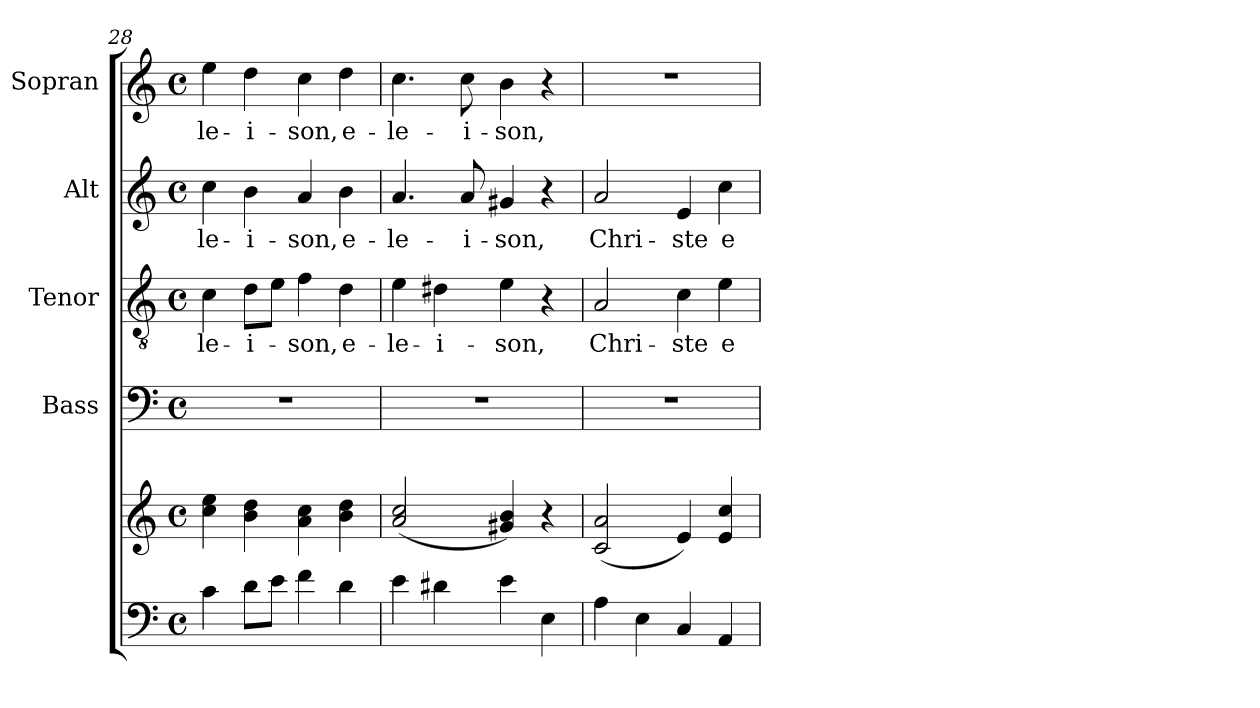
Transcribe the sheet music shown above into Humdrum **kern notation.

**kern	**kern	**kern	**kern	**text	**kern	**text	**kern	**text
*part5	*part5	*part4	*part3	*part3	*part2	*part2	*part1	*part1
*staff6	*staff5	*staff4	*staff3	*staff3	*staff2	*staff2	*staff1	*staff1
*	*	*I"Bass	*I"Tenor	*	*I"Alt	*	*I"Sopran	*
*	*	*I'B.	*I'T.	*	*I'A.	*	*I'S.	*
!!LO:PB:g=z
*clefF4	*clefG2	*clefF4	*clefGv2	*	*clefG2	*	*clefG2	*
*k[]	*k[]	*k[]	*k[]	*	*k[]	*	*k[]	*
*C:	*C:	*C:	*C:	*	*C:	*	*C:	*
*M4/4	*M4/4	*M4/4	*M4/4	*	*M4/4	*	*M4/4	*
*met(c)	*met(c)	*met(c)	*met(c)	*	*met(c)	*	*met(c)	*
=28	=28	=28	=28	=28	=28	=28	=28	=28
!	!	!	!	!LO:LY:b	!	!LO:LY:b	!	!LO:LY:b
4c\	4cc\ 4ee\	1r	4c\	-le-	4cc\	-le-	4ee\	-le-
!	!	!	!	!LO:LY:b	!	!LO:LY:b	!	!LO:LY:b
8d\L	4b\ 4dd\	.	8d\L	-i-	4b\	-i-	4dd\	-i-
8e\J	.	.	8e\J	.	.	.	.	.
!	!	!	!	!LO:LY:b	!	!LO:LY:b	!	!LO:LY:b
4f\	4a\ 4cc\	.	4f\	-son,	4a/	-son,	4cc\	-son,
!	!	!	!	!LO:LY:b	!	!LO:LY:b	!	!LO:LY:b
4d\	4b\ 4dd\	.	4d\	e-	4b\	e-	4dd\	e-
=29	=29	=29	=29	=29	=29	=29	=29	=29
!	!	!	!	!LO:LY:b	!	!LO:LY:b	!	!LO:LY:b
4e\	(<2a/ 2cc/	1r	4e\	-le-	4.a/	-le-	4.cc\	-le-
!	!	!	!	!LO:LY:b	!	!	!	!
4d#X\	.	.	4d#X\	-i-	.	.	.	.
!	!	!	!	!	!	!LO:LY:b	!	!LO:LY:b
.	.	.	.	.	8a/	-i-	8cc\	-i-
!	!	!	!	!LO:LY:b	!	!LO:LY:b	!	!LO:LY:b
4e\	4g#X/ 4b/)	.	4e\	-son,	4g#X/	-son,	4b\	-son,
4E\	4r	.	4r	.	4r	.	4r	.
=30	=30	=30	=30	=30	=30	=30	=30	=30
!	!	!	!	!LO:LY:b	!	!LO:LY:b	!	!
4A\	(<2c/ 2a/	1r	2A/	Chri-	2a/	Chri-	1r	.
4E\	.	.	.	.	.	.	.	.
!	!	!	!	!LO:LY:b	!	!LO:LY:b	!	!
4C/	4e/)	.	4c\	-ste	4e/	-ste	.	.
!	!	!	!	!LO:LY:b	!	!LO:LY:b	!	!
4AA/	4e/ 4cc/	.	4e\	e-	4cc\	e-	.	.
=	=	=	=	=	=	=	=	=
*-	*-	*-	*-	*-	*-	*-	*-	*-
